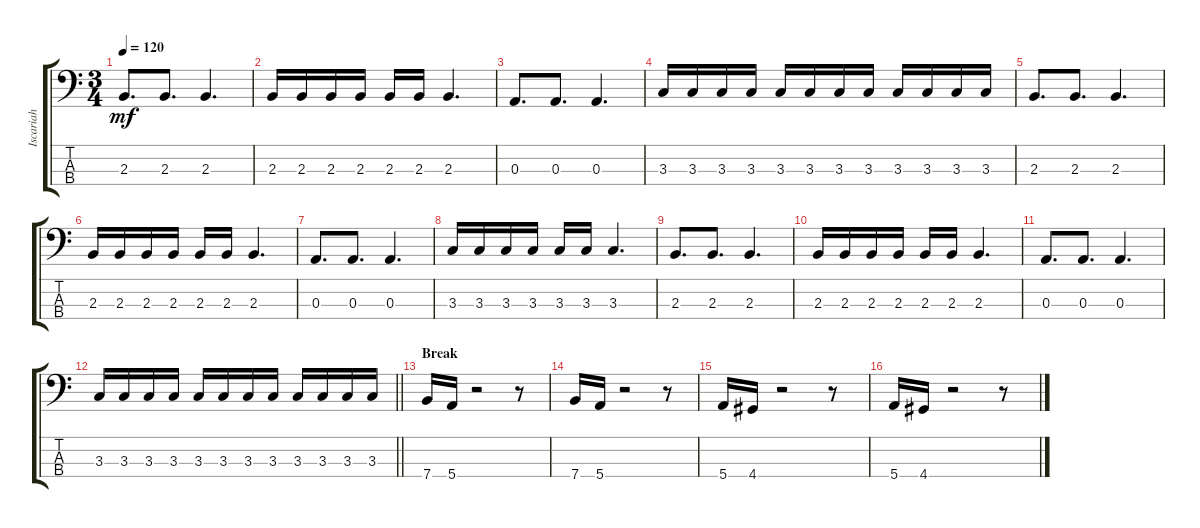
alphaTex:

\track ("Iscariah" "Iscariah") {instrument electricbasspick}
\staff {score tabs}
\tuning (G2 D2 A1 E1) {hide}
\ts (3 4)
\tempo 120
\clef f4
\ks c
2.3.8{d dy mf} 2.3.8{d} 2.3.4{d} |
2.3.16 2.3.16 2.3.16 2.3.16 2.3.16 2.3.16 2.3.4{d} |
0.3.8{d} 0.3.8{d} 0.3.4{d} |
3.3.16 3.3.16 3.3.16 3.3.16 3.3.16 3.3.16 3.3.16 3.3.16 3.3.16 3.3.16 3.3.16 3.3.16 |
2.3.8{d} 2.3.8{d} 2.3.4{d} |
2.3.16 2.3.16 2.3.16 2.3.16 2.3.16 2.3.16 2.3.4{d} |
0.3.8{d} 0.3.8{d} 0.3.4{d} |
3.3.16 3.3.16 3.3.16 3.3.16 3.3.16 3.3.16 3.3.4{d} |
2.3.8{d} 2.3.8{d} 2.3.4{d} |
2.3.16 2.3.16 2.3.16 2.3.16 2.3.16 2.3.16 2.3.4{d} |
0.3.8{d} 0.3.8{d} 0.3.4{d} |
\barLineRight lightlight
3.3.16 3.3.16 3.3.16 3.3.16 3.3.16 3.3.16 3.3.16 3.3.16 3.3.16 3.3.16 3.3.16 3.3.16 |
\section ("" "Break")
7.4.16 5.4.16 r.2 r.8 |
7.4.16 5.4.16 r.2 r.8 |
5.4.16 4.4.16 r.2 r.8 |
5.4.16 4.4.16 r.2 r.8
